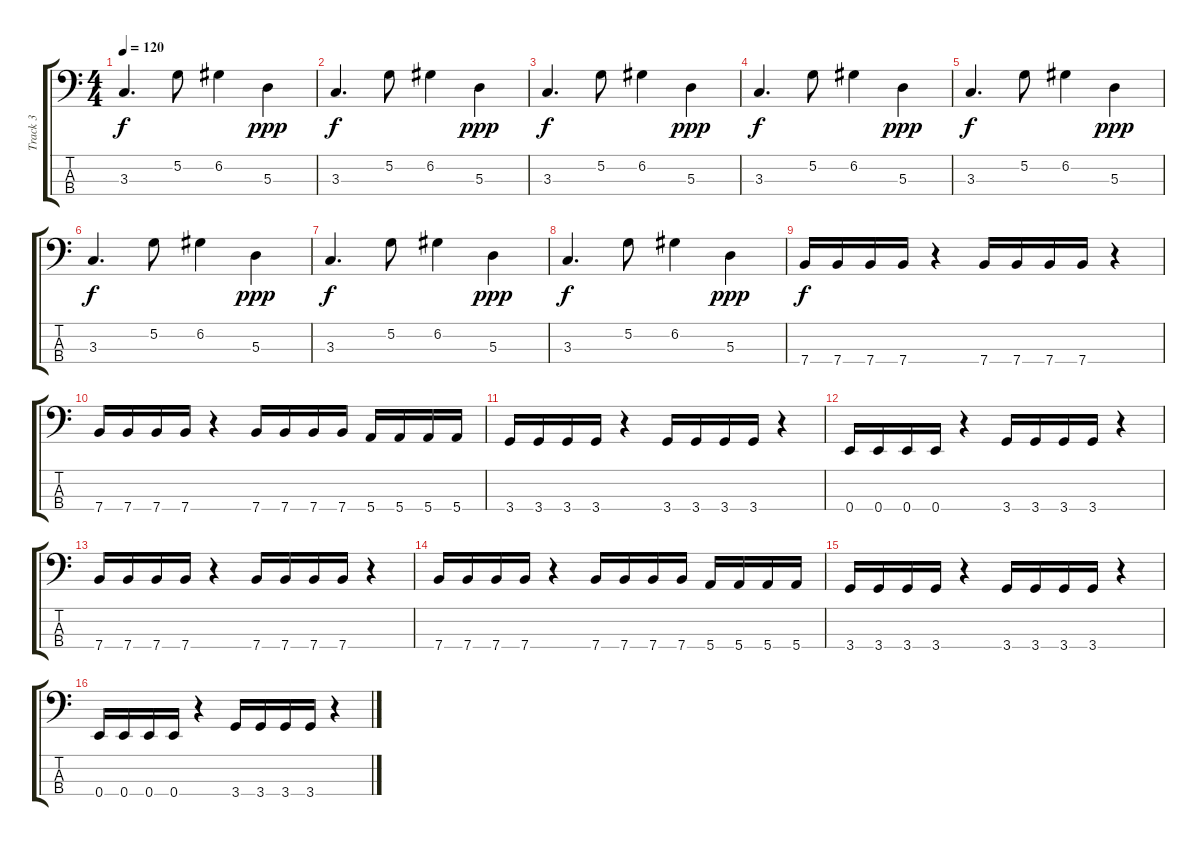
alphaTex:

\track ("Track 3" "Track 3") {instrument fretlessbass}
\staff {score tabs}
\tuning (G2 D2 A1 E1) {hide}
\ts (4 4)
\tempo 120
\clef f4
\ks c
3.3.4{d dy f volume 10} 5.2.8 6.2.4 5.3.4{dy ppp} |
3.3.4{d dy f} 5.2.8 6.2.4 5.3.4{dy ppp} |
3.3.4{d dy f} 5.2.8 6.2.4 5.3.4{dy ppp} |
3.3.4{d dy f} 5.2.8 6.2.4 5.3.4{dy ppp} |
3.3.4{d dy f} 5.2.8 6.2.4 5.3.4{dy ppp} |
3.3.4{d dy f} 5.2.8 6.2.4 5.3.4{dy ppp} |
3.3.4{d dy f} 5.2.8 6.2.4 5.3.4{dy ppp} |
3.3.4{d dy f} 5.2.8 6.2.4 5.3.4{dy ppp} |
7.4.16{dy f} 7.4.16 7.4.16 7.4.16 r.4 7.4.16 7.4.16 7.4.16 7.4.16 r.4 |
7.4.16 7.4.16 7.4.16 7.4.16 r.4 7.4.16 7.4.16 7.4.16 7.4.16 5.4.16 5.4.16 5.4.16 5.4.16 |
3.4.16 3.4.16 3.4.16 3.4.16 r.4 3.4.16 3.4.16 3.4.16 3.4.16 r.4 |
0.4.16 0.4.16 0.4.16 0.4.16 r.4 3.4.16 3.4.16 3.4.16 3.4.16 r.4 |
7.4.16 7.4.16 7.4.16 7.4.16 r.4 7.4.16 7.4.16 7.4.16 7.4.16 r.4 |
7.4.16 7.4.16 7.4.16 7.4.16 r.4 7.4.16 7.4.16 7.4.16 7.4.16 5.4.16 5.4.16 5.4.16 5.4.16 |
3.4.16 3.4.16 3.4.16 3.4.16 r.4 3.4.16 3.4.16 3.4.16 3.4.16 r.4 |
0.4.16 0.4.16 0.4.16 0.4.16 r.4 3.4.16 3.4.16 3.4.16 3.4.16 r.4
